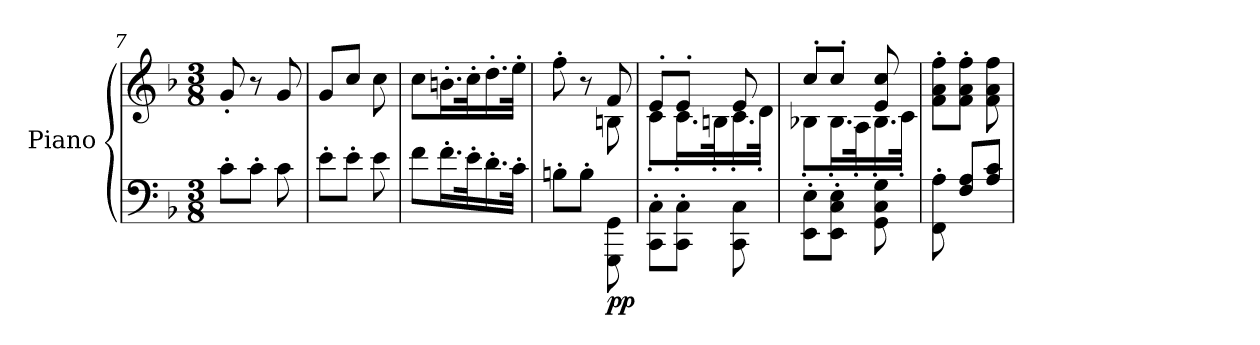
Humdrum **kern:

**kern	**kern	**dynam
*part1	*part1	*part1
*staff2	*staff1	*staff1/2
*I"Piano	*	*
*I'Pno.	*	*
*clefF4	*clefG2	*
*k[b-]	*k[b-]	*
*M3/8	*M3/8	*
=7	=7	=7
8c'\L	8g'/	.
8c'\J	8r	.
8c\	8g/	.
=8	=8	=8
8e'\L	8g/L	.
8e'\J	8cc/J	.
8e\	8cc\	.
!!LO:LB:g=z
=9	=9	=9
8f\L	8cc\L	.
16.f'\L	16.bn'\L	.
32e'\K	32cc'\K	.
16.d'\	16.dd'\	.
32c'\JJk	32ee'\JJk	.
=10	=10	=10
*	*^	*
8Bn'\L	8ff'\	4ryy	.
8B'\J	8r	.	.
!	!	!	!LO:DY:b=2
8GGG\ 8GG\	8f/	8Bn\	pp
=11	=11	=11	=11
8CC\' 8C\'L	8e'/L	8c'\L	.
8CC\' 8C\'J	8e'/J	16.c'\L	.
.	.	32Bn'\K	.
8CC\ 8C\	8e/	16.c'\	.
.	.	32d'\JJk	.
=12	=12	=12	=12
8EE\' 8E\'L	8cc'/L	8B-X'\L	.
8EE\' 8C\' 8E\'J	8cc'/J	16.B-'\L	.
.	.	32A'\K	.
8GG\ 8C\ 8G\	8e/ 8cc/	16.B-'\	.
.	.	32c'\JJk	.
*	*v	*v	*
=13	=13	=13
8FF\' 8A\'	8f\' 8a\' 8ff\'L	.
8F/ 8A/L	8f\' 8a\' 8ff\'J	.
8A/ 8c/J	8f\ 8a\ 8ff\	.
=	=	=
*-	*-	*-
